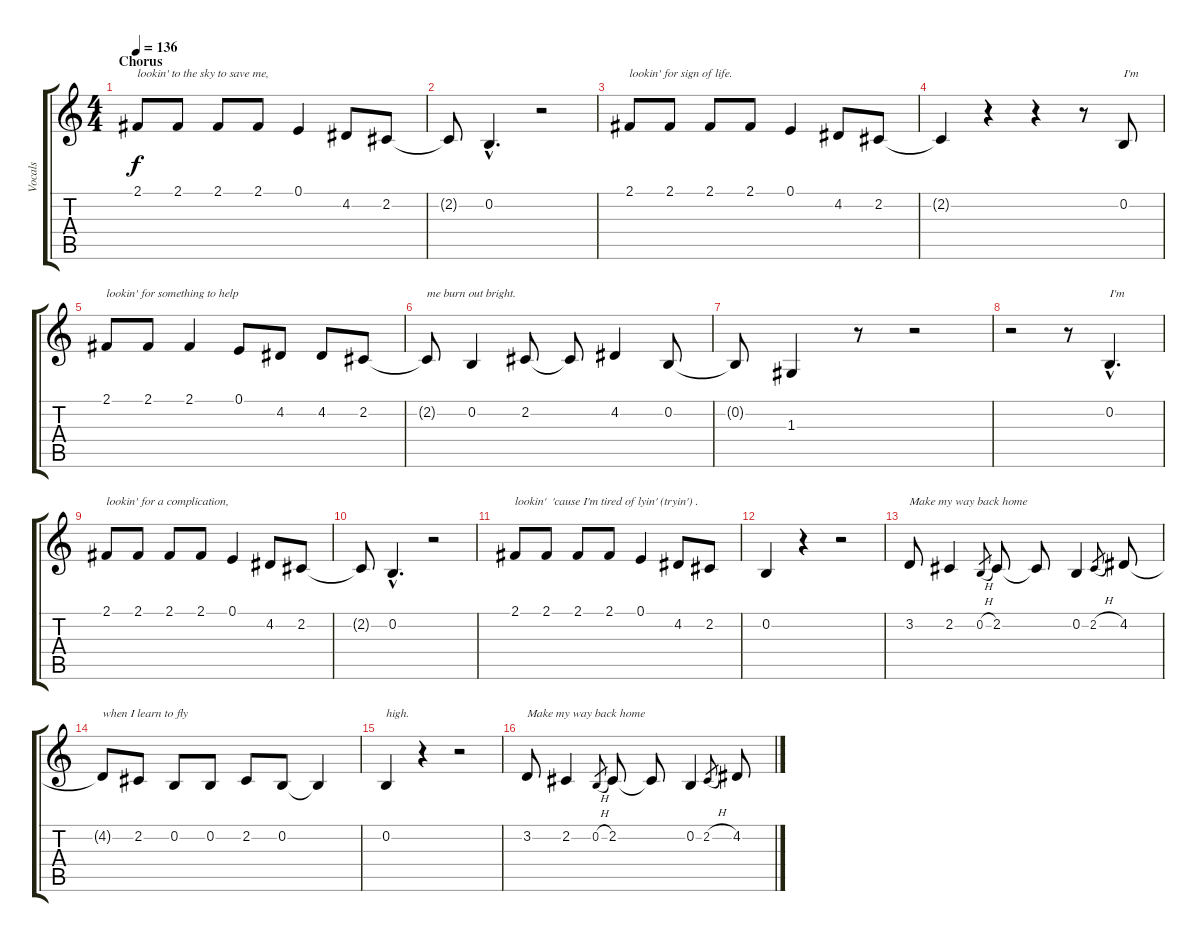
\track ("Vocals" "Vocals") {instrument stringensemble1}
\staff {score tabs}
\tuning (E4 B3 G3 D3 A2 E2) {hide}
\ts (4 4)
\section ("" "Chorus")
\tempo 136
\clef g2
\ks c
2.1.8{txt "lookin' to the sky to save me," dy f} 2.1.8 2.1.8 2.1.8 0.1.4 4.2.8 2.2.8 |
2.2{t}.8 0.2{hac}.4{d} r.2 |
2.1.8{txt "lookin' for sign of life."} 2.1.8 2.1.8 2.1.8 0.1.4 4.2.8 2.2.8 |
2.2{t}.4 r.4 r.4 r.8 0.2.8{txt "I'm"} |
2.1.8{txt "lookin' for something to help "} 2.1.8 2.1.4 0.1.8 4.2.8 4.2.8 2.2.8 |
2.2{t}.8{txt "me burn out bright."} 0.2.4 2.2.8 2.2{t}.8 4.2.4 0.2.8 |
0.2{t}.8 1.3.4 r.8 r.2 |
r.2 r.8 0.2{hac}.4{d txt "I'm"} |
2.1.8{txt "lookin' for a complication,"} 2.1.8 2.1.8 2.1.8 0.1.4 4.2.8 2.2.8 |
2.2{t}.8 0.2{hac}.4{d} r.2 |
2.1.8{txt "lookin'  'cause I'm tired of lyin' (tryin') ."} 2.1.8 2.1.8 2.1.8 0.1.4 4.2.8 2.2.8 |
0.2.4 r.4 r.2 |
3.2.8{txt "Make my way back home"} 2.2.4 0.2{h}.8{gr} 2.2.8 2.2{t}.8 0.2.4 2.2{h}.8{gr} 4.2.8 |
4.2{t}.8{txt "when I learn to fly"} 2.2.8 0.2.8 0.2.8 2.2.8 0.2.8 0.2{t}.4 |
0.2.4{txt "high."} r.4 r.2 |
3.2.8{txt "Make my way back home"} 2.2.4 0.2{h}.8{gr} 2.2.8 2.2{t}.8 0.2.4 2.2{h}.8{gr} 4.2.8
